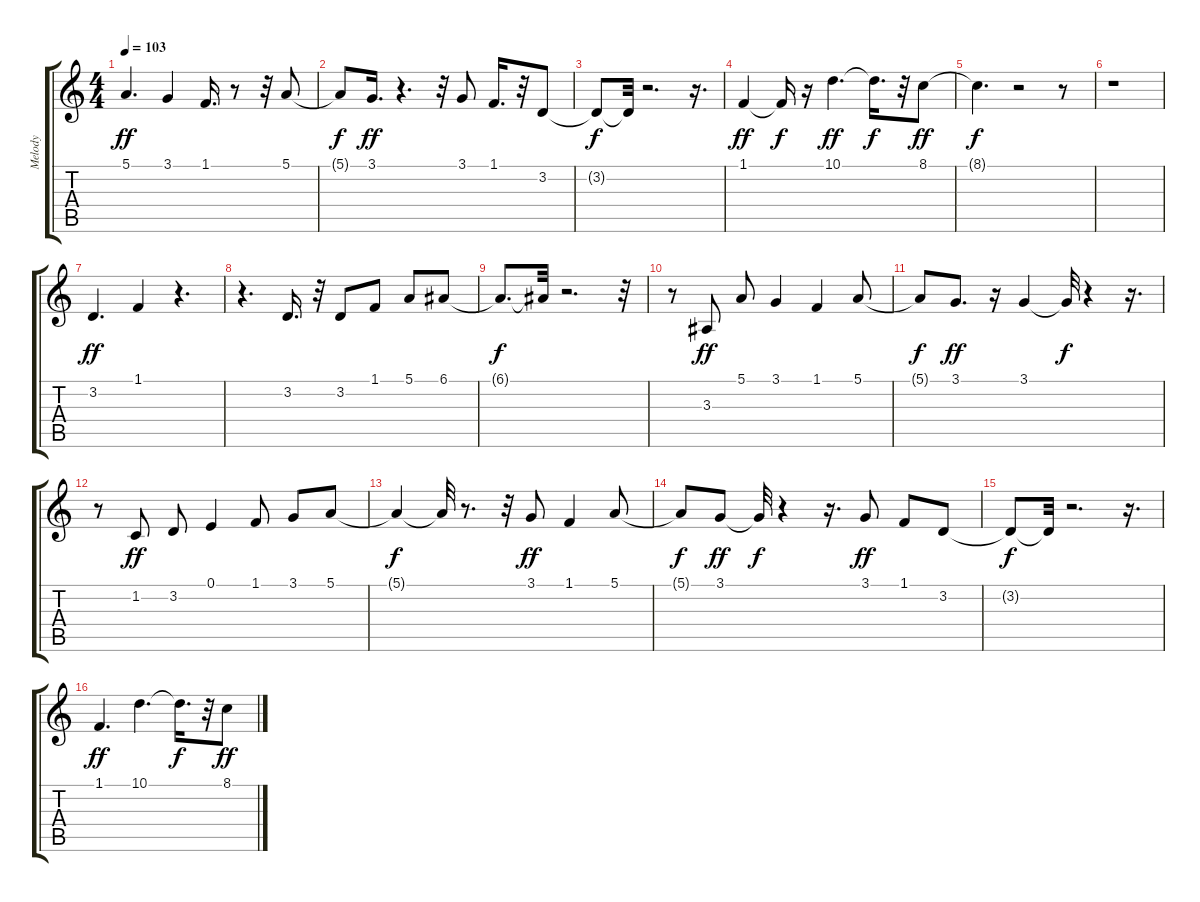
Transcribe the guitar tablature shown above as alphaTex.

\track ("Melody" "Melody") {instrument flute}
\staff {score tabs}
\tuning (E4 B3 G3 D3 A2 E2) {hide}
\ts (4 4)
\tempo 103
\clef g2
\ks c
5.1.4{d dy ff} 3.1.4 1.1.16{d} r.8 r.32 5.1.8 |
5.1{t}.8{dy f} 3.1.16{d dy ff} r.4{d} r.32 3.1.8 1.1.16{d} r.32 3.2.8 |
3.2{t}.8{dy f} 3.2{t}.32 r.2{d} r.16{d} |
1.1.4{dy ff} 1.1{t}.16{dy f} r.16 10.1.4{d dy ff} 10.1{t}.16{d dy f} r.32 8.1.8{dy ff} |
8.1{t}.4{d dy f} r.2 r.8 |
r.1 |
3.2.4{d dy ff} 1.1.4 r.4{d} |
r.4{d} 3.2.16{d} r.32 3.2.8 1.1.8 5.1.8 6.1.8 |
6.1{t}.8{d dy f} 6.1{t}.32 r.2{d} r.32 |
r.8 3.3.8{dy ff} 5.1.8 3.1.4 1.1.4 5.1.8 |
5.1{t}.8{dy f} 3.1.8{d dy ff} r.16 3.1.4 3.1{t}.32{dy f} r.4 r.16{d} |
r.8 1.2.8{dy ff} 3.2.8 0.1.4 1.1.8 3.1.8 5.1.8 |
5.1{t}.4{dy f} 5.1{t}.32 r.8{d} r.32 3.1.8{dy ff} 1.1.4 5.1.8 |
5.1{t}.8{dy f} 3.1.8{dy ff} 3.1{t}.32{dy f} r.4 r.16{d} 3.1.8{dy ff} 1.1.8 3.2.8 |
3.2{t}.8{dy f} 3.2{t}.32 r.2{d} r.16{d} |
1.1.4{d dy ff} 10.1.4{d} 10.1{t}.16{d dy f} r.32 8.1.8{dy ff}
